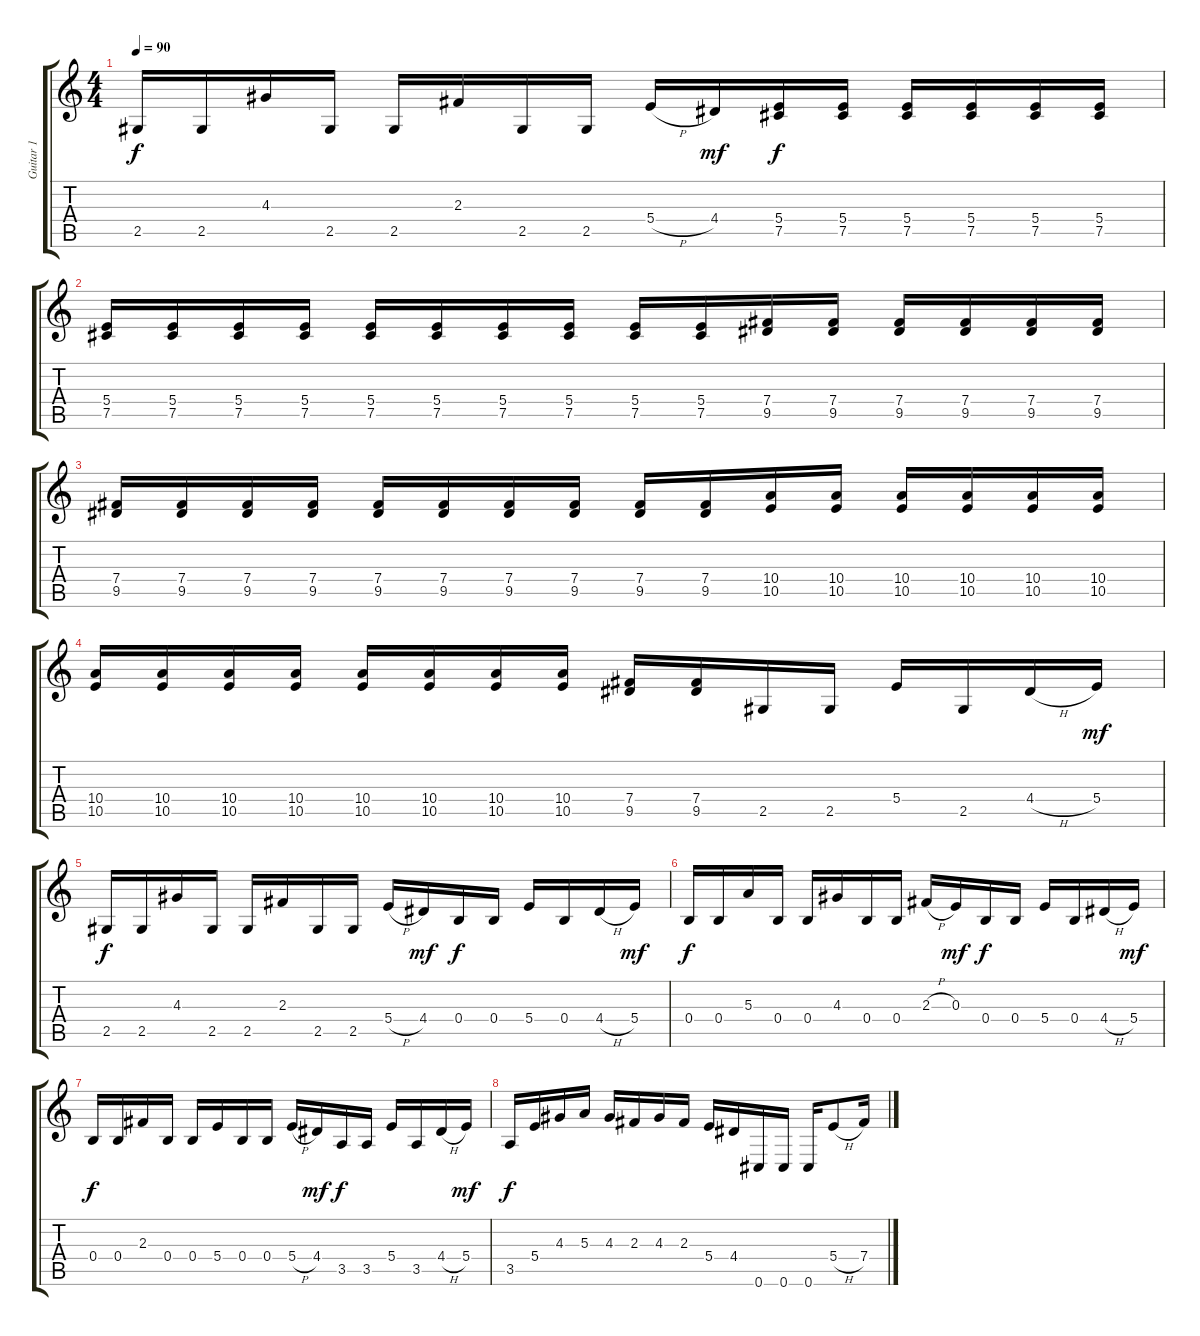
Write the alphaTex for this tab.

\track ("Guitar 1" "Guitar 1") {instrument distortionguitar}
\staff {score tabs}
\tuning (Db4 Ab3 E3 B2 Gb2 Db2) {hide}
\ts (4 4)
\tempo 90
\clef g2
\ks c
2.5.16{dy f} 2.5.16 4.3.16 2.5.16 2.5.16 2.3.16 2.5.16 2.5.16 5.4{h}.16 4.4.16{dy mf} (5.4 7.5).16{dy f} (5.4 7.5).16 (5.4 7.5).16 (5.4 7.5).16 (5.4 7.5).16 (5.4 7.5).16 |
(5.4 7.5).16 (5.4 7.5).16 (5.4 7.5).16 (5.4 7.5).16 (5.4 7.5).16 (5.4 7.5).16 (5.4 7.5).16 (5.4 7.5).16 (5.4 7.5).16 (5.4 7.5).16 (7.4 9.5).16 (7.4 9.5).16 (7.4 9.5).16 (7.4 9.5).16 (7.4 9.5).16 (7.4 9.5).16 |
(7.4 9.5).16 (7.4 9.5).16 (7.4 9.5).16 (7.4 9.5).16 (7.4 9.5).16 (7.4 9.5).16 (7.4 9.5).16 (7.4 9.5).16 (7.4 9.5).16 (7.4 9.5).16 (10.4 10.5).16 (10.4 10.5).16 (10.4 10.5).16 (10.4 10.5).16 (10.4 10.5).16 (10.4 10.5).16 |
(10.4 10.5).16 (10.4 10.5).16 (10.4 10.5).16 (10.4 10.5).16 (10.4 10.5).16 (10.4 10.5).16 (10.4 10.5).16 (10.4 10.5).16 (7.4 9.5).16 (7.4 9.5).16 2.5.16 2.5.16 5.4.16 2.5.16 4.4{h}.16 5.4.16{dy mf} |
2.5.16{dy f} 2.5.16 4.3.16 2.5.16 2.5.16 2.3.16 2.5.16 2.5.16 5.4{h}.16 4.4.16{dy mf} 0.4.16{dy f} 0.4.16 5.4.16 0.4.16 4.4{h}.16 5.4.16{dy mf} |
0.4.16{dy f} 0.4.16 5.3.16 0.4.16 0.4.16 4.3.16 0.4.16 0.4.16 2.3{h}.16 0.3.16{dy mf} 0.4.16{dy f} 0.4.16 5.4.16 0.4.16 4.4{h}.16 5.4.16{dy mf} |
0.4.16{dy f} 0.4.16 2.3.16 0.4.16 0.4.16 5.4.16 0.4.16 0.4.16 5.4{h}.16 4.4.16{dy mf} 3.5.16{dy f} 3.5.16 5.4.16 3.5.16 4.4{h}.16 5.4.16{dy mf} |
3.5.16{dy f} 5.4.16 4.3.16 5.3.16 4.3.16 2.3.16 4.3.16 2.3.16 5.4.16 4.4.16 0.6.16 0.6.16 0.6.16 5.4{h}.8 7.4{h}.16
